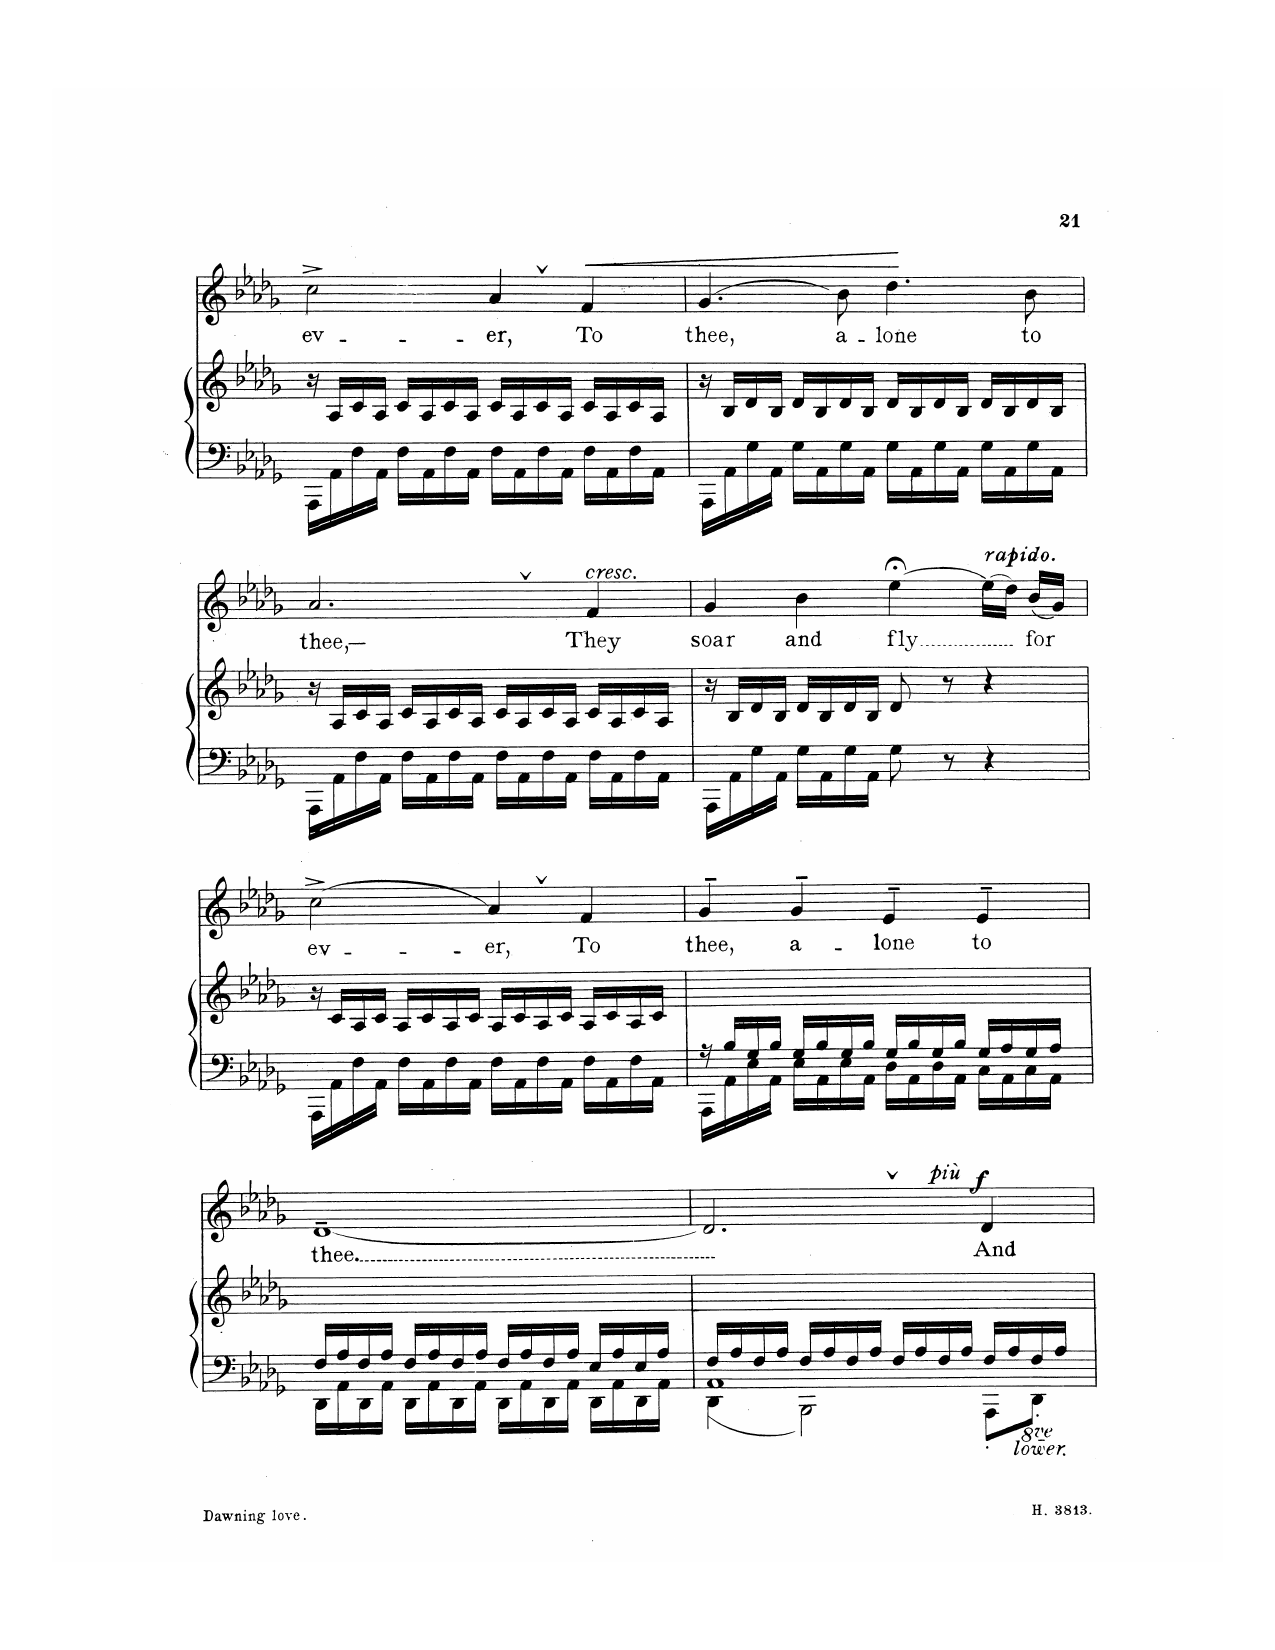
**kern	**kern	**kern	**text	**dynam	**kern
*part3	*part3	*part2	*part2	*part2	*part1
*staff4	*staff3	*staff2	*staff2	*staff2	*staff1
*I"Piano	*	*I"Baritone	*	*	*I"Voice
*I'Pno	*	*	*	*	*
*clefF4	*clefG2	*clefGv2	*	*	*clefG2
*k[b-e-a-d-g-]	*k[b-e-a-d-g-]	*k[b-e-a-d-g-]	*	*	*k[b-e-a-d-g-]
*M4/4	*M4/4	*M4/4	*	*	*M4/4
*met(c)	*met(c)	*met(c)	*	*	*met(c)
=41	=41	=41	=41	=41	=41
16AAA-\LL	16r	2c^\	ev-	.	1r
16AA-\	16A-/LL	.	.	.	.
16F\	16c/	.	.	.	.
16AA-\JJ	16A-/JJ	.	.	.	.
16F\LL	16c/LL	.	.	.	.
16AA-\	16A-/	.	.	.	.
16F\	16c/	.	.	.	.
16AA-\JJ	16A-/JJ	.	.	.	.
16F\LL	16c/LL	4A-,/	-er,	.	.
16AA-\	16A-/	.	.	.	.
16F\	16c/	.	.	.	.
16AA-\JJ	16A-/JJ	.	.	.	.
!	!	!	!	!LO:HP:b	!
16F\LL	16c/LL	4F/	To	<	.
16AA-\	16A-/	.	.	.	.
16F\	16c/	.	.	.	.
16AA-\JJ	16A-/JJ	.	.	.	.
=42	=42	=42	=42	=42	=42
16AAA-\LL	16r	(4.G-/	thee,	.	1r
16AA-\	16B-/LL	.	.	.	.
16G-\	16d-/	.	.	.	.
16AA-\JJ	16B-/JJ	.	.	.	.
16G-\LL	16d-/LL	.	.	.	.
16AA-\	16B-/	.	.	.	.
16G-\	16d-/	8B-\)	a-	.	.
16AA-\JJ	16B-/JJ	.	.	.	.
16G-\LL	16d-/LL	4.d-\	-lone	[	.
16AA-\	16B-/	.	.	.	.
16G-\	16d-/	.	.	.	.
16AA-\JJ	16B-/JJ	.	.	.	.
16G-\LL	16d-/LL	.	.	.	.
16AA-\	16B-/	.	.	.	.
16G-\	16d-/	8B-\	to	.	.
16AA-\JJ	16B-/JJ	.	.	.	.
=43	=43	=43	=43	=43	=43
16AAA-\LL	16r	2.A-,/	thee,––	.	1r
16AA-\	16A-/LL	.	.	.	.
16F\	16c/	.	.	.	.
16AA-\JJ	16A-/JJ	.	.	.	.
16F\LL	16c/LL	.	.	.	.
16AA-\	16A-/	.	.	.	.
16F\	16c/	.	.	.	.
16AA-\JJ	16A-/JJ	.	.	.	.
16F\LL	16c/LL	.	.	.	.
16AA-\	16A-/	.	.	.	.
16F\	16c/	.	.	.	.
16AA-\JJ	16A-/JJ	.	.	.	.
!	!	!LO:TX:a:i:t=cresc.	!	!	!
16F\LL	16c/LL	4F/	They	.	.
16AA-\	16A-/	.	.	.	.
16F\	16c/	.	.	.	.
16AA-\JJ	16A-/JJ	.	.	.	.
=44	=44	=44	=44	=44	=44
16AAA-\LL	16r	4G-/	soar	.	1r
16AA-\	16B-/LL	.	.	.	.
16G-\	16d-/	.	.	.	.
16AA-\JJ	16B-/JJ	.	.	.	.
16G-\LL	16d-/LL	4B-\	and	.	.
16AA-\	16B-/	.	.	.	.
16G-\	16d-/	.	.	.	.
16AA-\JJ	16B-/JJ	.	.	.	.
8G-\	8d-/	[4e-;<\	fly	.	.
8r	8r	.	.	.	.
4r	4r	(16e-\LL]	.	.	.
!	!	!LO:TX:i:t=rapido	!	!	!
.	.	16d-\JJ)	.	.	.
.	.	(16B-/LL	for	.	.
.	.	16G-/JJ)	.	.	.
=45	=45	=45	=45	=45	=45
16AAA-\LL	16r	(2c^\	ev-	.	1r
16AA-\	16c/LL	.	.	.	.
16F\	16A-/	.	.	.	.
16AA-\JJ	16c/JJ	.	.	.	.
16F\LL	16A-/LL	.	.	.	.
16AA-\	16c/	.	.	.	.
16F\	16A-/	.	.	.	.
16AA-\JJ	16c/JJ	.	.	.	.
16F\LL	16A-/LL	4A-,/)	-er,	.	.
16AA-\	16c/	.	.	.	.
16F\	16A-/	.	.	.	.
16AA-\JJ	16c/JJ	.	.	.	.
16F\LL	16A-/LL	4F/	To	.	.
16AA-\	16c/	.	.	.	.
16F\	16A-/	.	.	.	.
16AA-\JJ	16c/JJ	.	.	.	.
=46	=46	=46	=46	=46	=46
*^	*	*	*	*	*
16ryy	16AAA-\LL	16r	4G-~/	thee,	.	1r
16B-/LL	16AA-\	2...ryy	.	.	.	.
16G-/	16E-\	.	.	.	.	.
16B-/JJ	16AA-\JJ	.	.	.	.	.
16G-/LL	16E-\LL	.	4G-~/	a-	.	.
16B-/	16AA-\	.	.	.	.	.
16G-/	16E-\	.	.	.	.	.
16B-/JJ	16AA-\JJ	.	.	.	.	.
16G-/LL	16D-\LL	.	4E-~/	-lone	.	.
16B-/	16AA-\	.	.	.	.	.
16G-/	16D-\	.	.	.	.	.
16B-/JJ	16AA-\JJ	.	.	.	.	.
16G-/LL	16C\LL	.	4E-~/	to	.	.
16A-/	16AA-\	.	.	.	.	.
16G-/	16C\	.	.	.	.	.
16A-/JJ	16AA-\JJ	.	.	.	.	.
=47	=47	=47	=47	=47	=47	=47
16F/LL	16DD-\LL	1ryy	[1D-~>	thee,	.	1r
16A-/	16AA-\	.	.	.	.	.
16F/	16DD-\	.	.	.	.	.
16A-/JJ	16AA-\JJ	.	.	.	.	.
16F/LL	16DD-\LL	.	.	.	.	.
16A-/	16AA-\	.	.	.	.	.
16F/	16DD-\	.	.	.	.	.
16A-/JJ	16AA-\JJ	.	.	.	.	.
16F/LL	16DD-\LL	.	.	.	.	.
16A-/	16AA-\	.	.	.	.	.
16F/	16DD-\	.	.	.	.	.
16A-/JJ	16AA-\JJ	.	.	.	.	.
16F/LL	16DD-\LL	.	.	.	.	.
16A-/	16AA-\	.	.	.	.	.
16F/	16DD-\	.	.	.	.	.
16A-/JJ	16AA-\JJ	.	.	.	.	.
=48	=48	=48	=48	=48	=48	=48
*	*^	*	*	*	*	*
16F/LL	1AA-	4DD-\	1ryy	2.D-,/]	.	.	1r
16A-/	.	.	.	.	.	.	.
16F/	.	.	.	.	.	.	.
16A-/JJ	.	.	.	.	.	.	.
16F/LL	.	2BBB-\	.	.	.	.	.
16A-/	.	.	.	.	.	.	.
16F/	.	.	.	.	.	.	.
16A-/JJ	.	.	.	.	.	.	.
16F/LL	.	.	.	.	.	.	.
16A-/	.	.	.	.	.	.	.
16F/	.	.	.	.	.	.	.
16A-/JJ	.	.	.	.	.	.	.
!	!	!	!	!	!	!LO:DY:a	!
!	!	!	!	!	!	!LO:DY:n=1:a	!
16F/LL	.	8AAA-'\L	.	4D-/	And	other-dynamics f	.
16A-/	.	.	.	.	.	.	.
16F/	.	8DDD-'\J	.	.	.	.	.
16A-/JJ	.	.	.	.	.	.	.
*v	*v	*v	*	*	*	*	*
=	=	=	=	=	=
*-	*-	*-	*-	*-	*-
